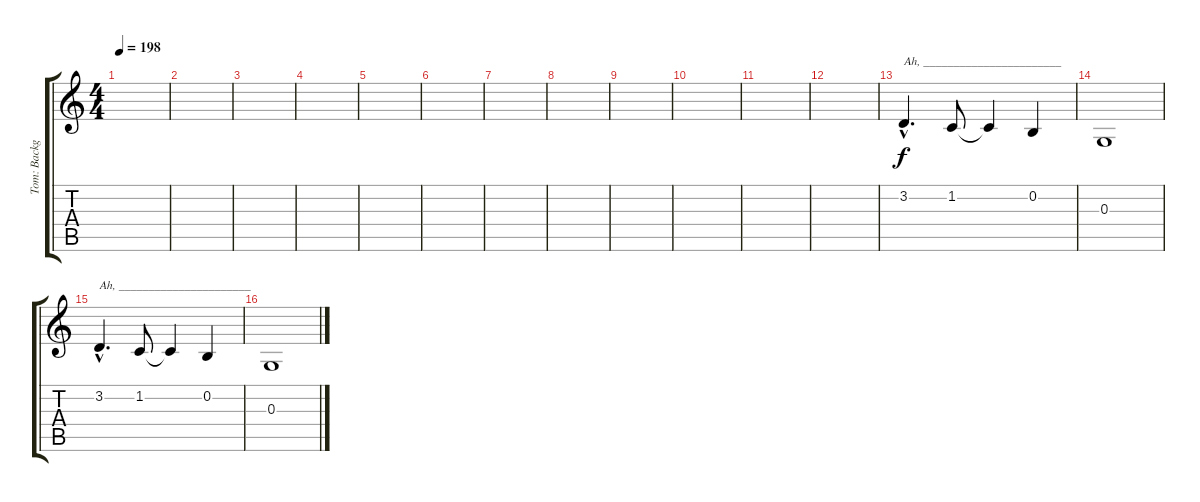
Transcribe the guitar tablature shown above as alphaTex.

\track ("Tom: Background Vocals" "Tom: Backg") {instrument tenorsax}
\staff {score tabs}
\tuning (E4 B3 G3 D3 A2 E2) {hide}
\ts (4 4)
\tempo 198
\clef g2
\ks c
|
|
|
|
|
|
|
|
|
|
|
|
3.2{hac}.4{d txt "Ah, _______________________"} 1.2.8 1.2{t}.4 0.2.4 |
0.3.1 |
3.2{hac}.4{d txt "Ah, ______________________"} 1.2.8 1.2{t}.4 0.2.4 |
0.3.1
